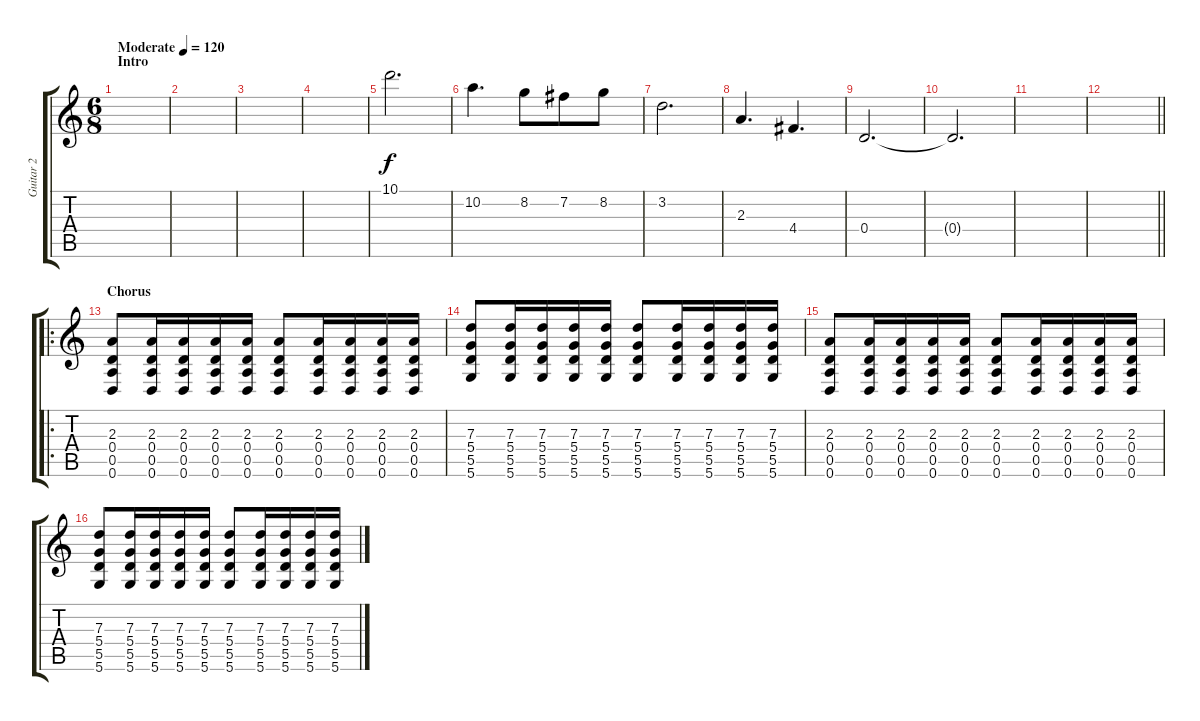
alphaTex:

\track ("Guitar 2" "Guitar 2") {instrument distortionguitar}
\staff {score tabs}
\tuning (E4 B3 G3 D3 A2 D2) {hide}
\ts (6 8)
\section ("" "Intro")
\tempo (120 "Moderate")
\clef g2
\ks c
|
|
|
|
10.1.2{d} |
10.2.4{d} 8.2.8 7.2.8 8.2.8 |
3.2.2{d} |
2.3.4{d} 4.4.4{d} |
0.4.2{d} |
0.4{t}.2{d} |
|
\barLineRight lightlight
|
\ro
\section ("" "Chorus")
(2.3 0.4 0.5 0.6).8 (2.3 0.4 0.5 0.6).16 (2.3 0.4 0.5 0.6).16 (2.3 0.4 0.5 0.6).16 (2.3 0.4 0.5 0.6).16 (2.3 0.4 0.5 0.6).8 (2.3 0.4 0.5 0.6).16 (2.3 0.4 0.5 0.6).16 (2.3 0.4 0.5 0.6).16 (2.3 0.4 0.5 0.6).16 |
(7.3 5.4 5.5 5.6).8 (7.3 5.4 5.5 5.6).16 (7.3 5.4 5.5 5.6).16 (7.3 5.4 5.5 5.6).16 (7.3 5.4 5.5 5.6).16 (7.3 5.4 5.5 5.6).8 (7.3 5.4 5.5 5.6).16 (7.3 5.4 5.5 5.6).16 (7.3 5.4 5.5 5.6).16 (7.3 5.4 5.5 5.6).16 |
(2.3 0.4 0.5 0.6).8 (2.3 0.4 0.5 0.6).16 (2.3 0.4 0.5 0.6).16 (2.3 0.4 0.5 0.6).16 (2.3 0.4 0.5 0.6).16 (2.3 0.4 0.5 0.6).8 (2.3 0.4 0.5 0.6).16 (2.3 0.4 0.5 0.6).16 (2.3 0.4 0.5 0.6).16 (2.3 0.4 0.5 0.6).16 |
(7.3 5.4 5.5 5.6).8 (7.3 5.4 5.5 5.6).16 (7.3 5.4 5.5 5.6).16 (7.3 5.4 5.5 5.6).16 (7.3 5.4 5.5 5.6).16 (7.3 5.4 5.5 5.6).8 (7.3 5.4 5.5 5.6).16 (7.3 5.4 5.5 5.6).16 (7.3 5.4 5.5 5.6).16 (7.3 5.4 5.5 5.6).16
